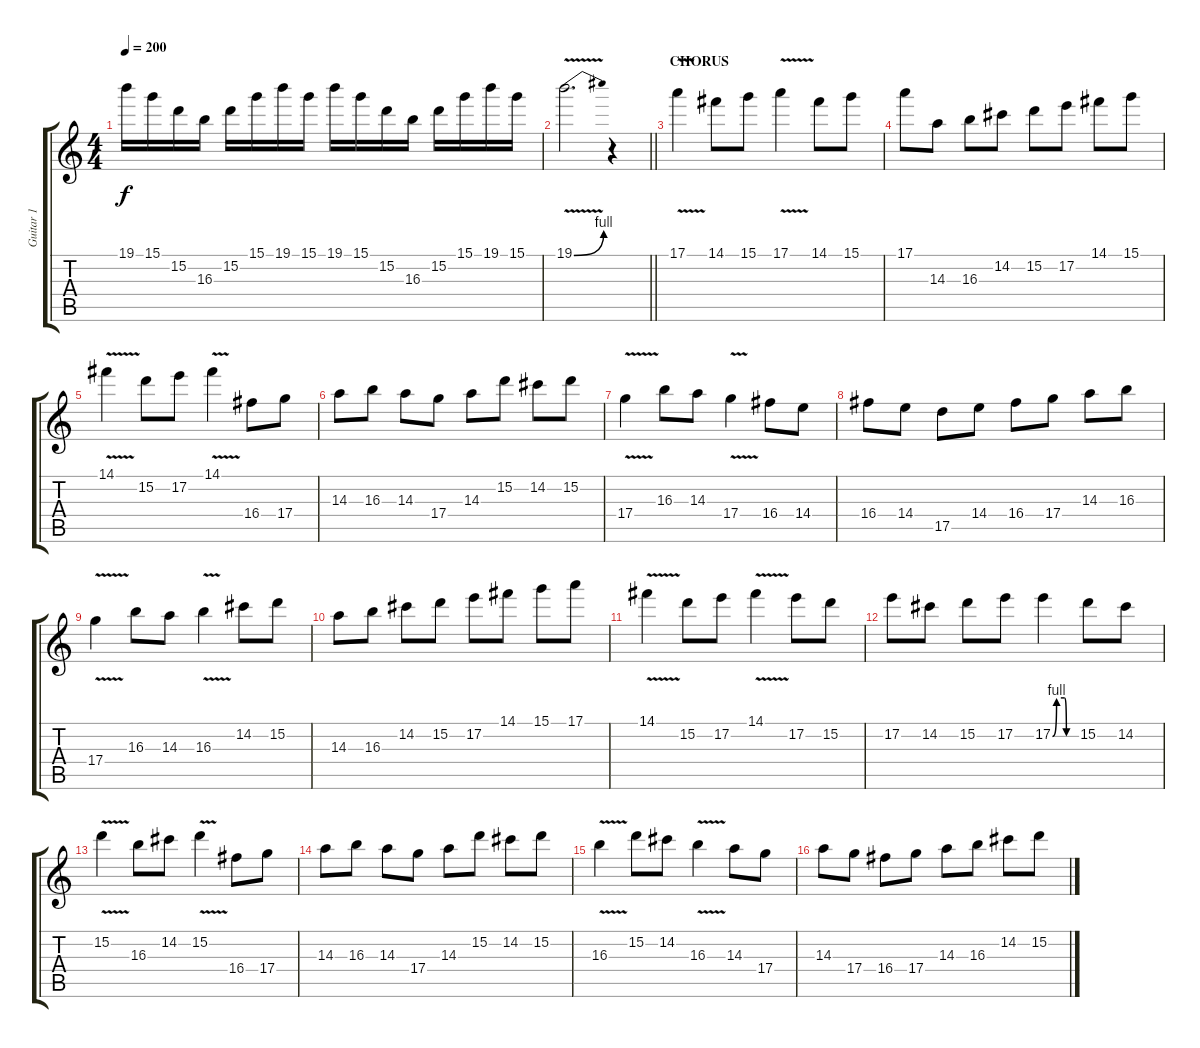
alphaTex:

\track ("Guitar 1" "Guitar 1") {instrument distortionguitar}
\staff {score tabs}
\tuning (E4 B3 G3 D3 A2 E2) {hide}
\ts (4 4)
\tempo 200
\clef g2
\ks c
19.1.16{dy f} 15.1.16 15.2.16 16.3.16 15.2.16 15.1.16 19.1.16 15.1.16 19.1.16 15.1.16 15.2.16 16.3.16 15.2.16 15.1.16 19.1.16 15.1.16 |
\barLineRight lightlight
19.1{be (bend 0 0 60 4) v}.2{d} r.4 |
\section ("" "CHORUS")
17.1{v}.4 14.1.8 15.1.8 17.1{v}.4 14.1.8 15.1.8 |
17.1.8 14.3.8 16.3.8 14.2.8 15.2.8 17.2.8 14.1.8 15.1.8 |
14.1{v}.4 15.2.8 17.2.8 14.1{v}.4 16.4.8 17.4.8 |
14.3.8 16.3.8 14.3.8 17.4.8 14.3.8 15.2.8 14.2.8 15.2.8 |
17.4{v}.4 16.3.8 14.3.8 17.4{v}.4 16.4.8 14.4.8 |
16.4.8 14.4.8 17.5.8 14.4.8 16.4.8 17.4.8 14.3.8 16.3.8 |
17.4{v}.4 16.3.8 14.3.8 16.3{v}.4 14.2.8 15.2.8 |
14.3.8 16.3.8 14.2.8 15.2.8 17.2.8 14.1.8 15.1.8 17.1.8 |
14.1{v}.4 15.2.8 17.2.8 14.1{v}.4 17.2.8 15.2.8 |
17.2.8 14.2.8 15.2.8 17.2.8 17.2{be (custom 0 0 10 4 30 4 35 0 60 0)}.4 15.2.8 14.2.8 |
15.2{v}.4 16.3.8 14.2.8 15.2{v}.4 16.4.8 17.4.8 |
14.3.8 16.3.8 14.3.8 17.4.8 14.3.8 15.2.8 14.2.8 15.2.8 |
16.3{v}.4 15.2.8 14.2.8 16.3{v}.4 14.3.8 17.4.8 |
14.3.8 17.4.8 16.4.8 17.4.8 14.3.8 16.3.8 14.2.8 15.2.8
